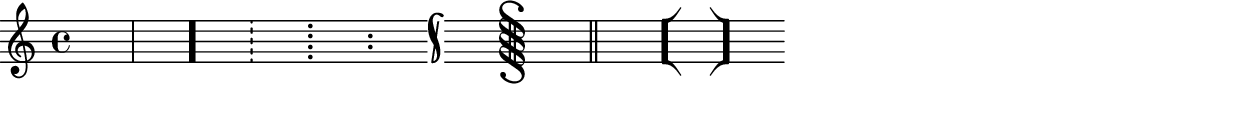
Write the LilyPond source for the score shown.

%% Generated by lilypond-book
%% Options: [exampleindent=10.16\mm,indent=0\mm,line-width=160\mm,quote]
\include "lilypond-book-preamble.ly"


% ****************************************************************
% Start cut-&-pastable-section
% ****************************************************************

#(ly:set-option 'eps-box-padding 3.000000)



\paper {
  indent = 0\mm
  line-width = 160\mm
  % offset the left padding, also add 1mm as lilypond creates cropped
  % images with a little space on the right
  line-width = #(- line-width (* mm  3.000000) (* mm 1))
  line-width = 160\mm - 2.0 * 10.16\mm
  % offset the left padding, also add 1mm as lilypond creates cropped
  % images with a little space on the right
  line-width = #(- line-width (* mm  3.000000) (* mm 1))
}

\layout {
  
}




% ****************************************************************
% ly snippet:
% ****************************************************************
\sourcefileline 3188
\defineBarLine ":" #'("" ":" "")
\defineBarLine "=" #'("=" "" "")
\defineBarLine "[" #'("" "[" "")
\defineBarLine "]" #'("]" "" "")

\new Staff {
  s1 \bar "|"
  s1 \bar "."
  s1 \bar "!"
  s1 \bar ";"
  s1 \bar ":"
  s1 \bar "k"
  s1 \bar "S"
  s1 \bar "="
  s1 \bar "["
  s1 \bar "]"
  s1 \bar ""
}



% ****************************************************************
% end ly snippet
% ****************************************************************
